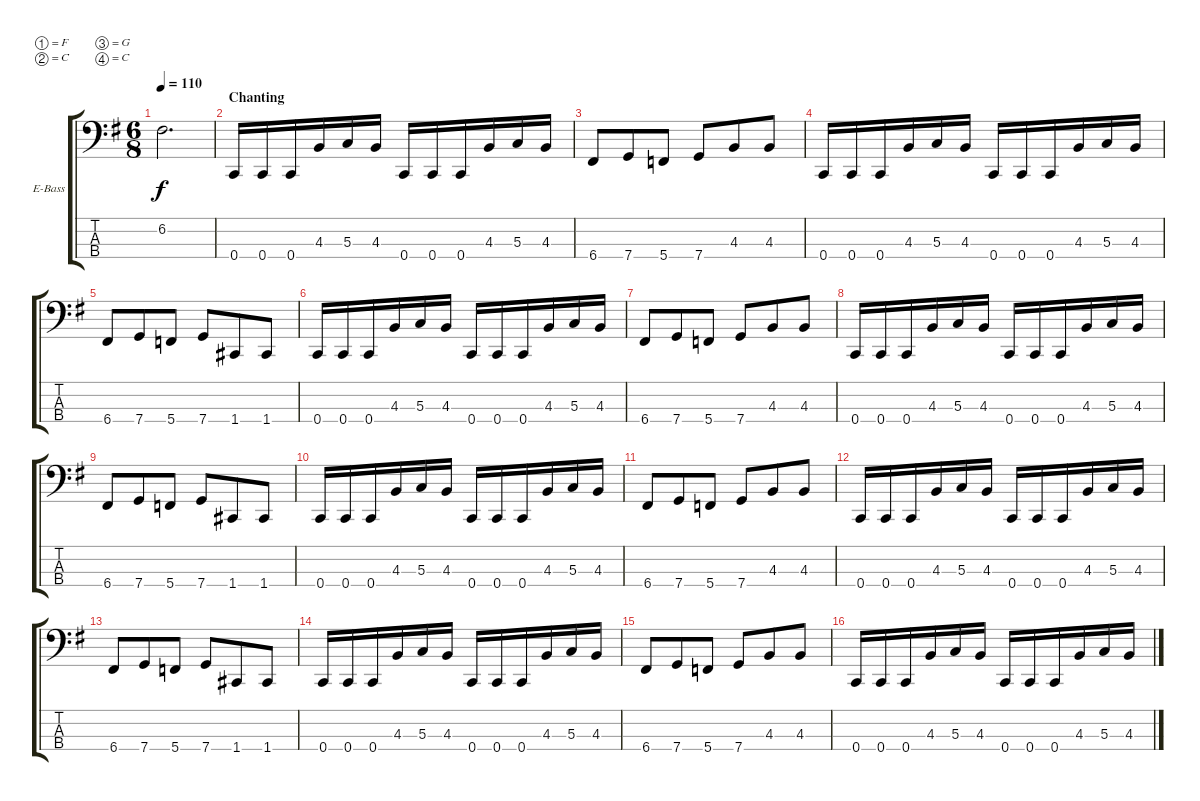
\bracketExtendMode groupsimilarinstruments
\firstSystemTrackNameOrientation horizontal
\otherSystemsTrackNameOrientation horizontal
\track ("Electric Bass" "E-Bass") {instrument electricbassfinger}
\staff {score tabs}
\tuning (F2 C2 G1 C1)
\ts (6 8)
\tempo 110
\clef f4
\ks eminor
6.2.2{d dy f} |
\section ("" "Chanting")
0.4.16 0.4.16 0.4.16 4.3.16 5.3.16 4.3.16 0.4.16 0.4.16 0.4.16 4.3.16 5.3.16 4.3.16 |
6.4.8 7.4.8 5.4.8 7.4.8 4.3.8 4.3.8 |
0.4.16 0.4.16 0.4.16 4.3.16 5.3.16 4.3.16 0.4.16 0.4.16 0.4.16 4.3.16 5.3.16 4.3.16 |
6.4.8 7.4.8 5.4.8 7.4.8 1.4.8 1.4.8 |
0.4.16 0.4.16 0.4.16 4.3.16 5.3.16 4.3.16 0.4.16 0.4.16 0.4.16 4.3.16 5.3.16 4.3.16 |
6.4.8 7.4.8 5.4.8 7.4.8 4.3.8 4.3.8 |
0.4.16 0.4.16 0.4.16 4.3.16 5.3.16 4.3.16 0.4.16 0.4.16 0.4.16 4.3.16 5.3.16 4.3.16 |
6.4.8 7.4.8 5.4.8 7.4.8 1.4.8 1.4.8 |
0.4.16 0.4.16 0.4.16 4.3.16 5.3.16 4.3.16 0.4.16 0.4.16 0.4.16 4.3.16 5.3.16 4.3.16 |
6.4.8 7.4.8 5.4.8 7.4.8 4.3.8 4.3.8 |
0.4.16 0.4.16 0.4.16 4.3.16 5.3.16 4.3.16 0.4.16 0.4.16 0.4.16 4.3.16 5.3.16 4.3.16 |
6.4.8 7.4.8 5.4.8 7.4.8 1.4.8 1.4.8 |
0.4.16 0.4.16 0.4.16 4.3.16 5.3.16 4.3.16 0.4.16 0.4.16 0.4.16 4.3.16 5.3.16 4.3.16 |
6.4.8 7.4.8 5.4.8 7.4.8 4.3.8 4.3.8 |
0.4.16 0.4.16 0.4.16 4.3.16 5.3.16 4.3.16 0.4.16 0.4.16 0.4.16 4.3.16 5.3.16 4.3.16
